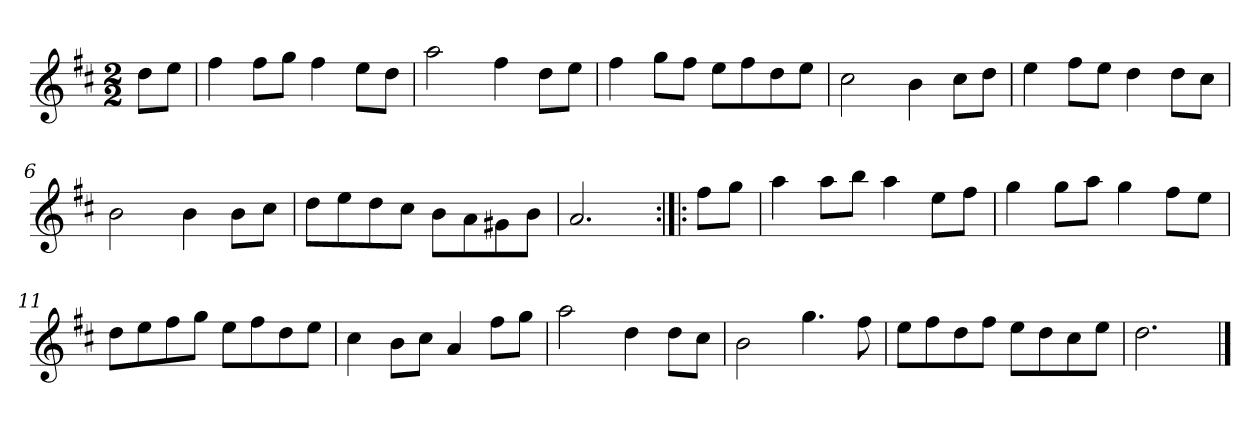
**kern
*part1
*staff1
*clefG2
*k[f#c#]
*D:
*M2/2
*MM120
=
8dd\L
8ee\J
=1
4ff#
8ff#\L
8gg\J
4ff#
8ee\L
8dd\J
=2
2aa
4ff#
8dd\L
8ee\J
=3
4ff#
8gg\L
8ff#\J
8ee\L
8ff#\
8dd\
8ee\J
=4
2cc#
4b
8cc#\L
8dd\J
=5
4ee
8ff#\L
8ee\J
4dd
8dd\L
8cc#\J
=6
2b
4b
8b\L
8cc#\J
=7
8dd\L
8ee\
8dd\
8cc#\J
8b\L
8a\
8g#X\
8b\J
=8
2.a
=:|!|:
8ff#\L
8gg\J
=9
4aa
8aa\L
8bb\J
4aa
8ee\L
8ff#\J
=10
4gg
8gg\L
8aa\J
4gg
8ff#\L
8ee\J
=11
8dd\L
8ee\
8ff#\
8gg\J
8ee\L
8ff#\
8dd\
8ee\J
=12
4cc#
8b\L
8cc#\J
4a
8ff#\L
8gg\J
=13
2aa
4dd
8dd\L
8cc#\J
=14
2b
4.gg
8ff#
=15
8ee\L
8ff#\
8dd\
8ff#\J
8ee\L
8dd\
8cc#\
8ee\J
=16
2.dd
==
*-
